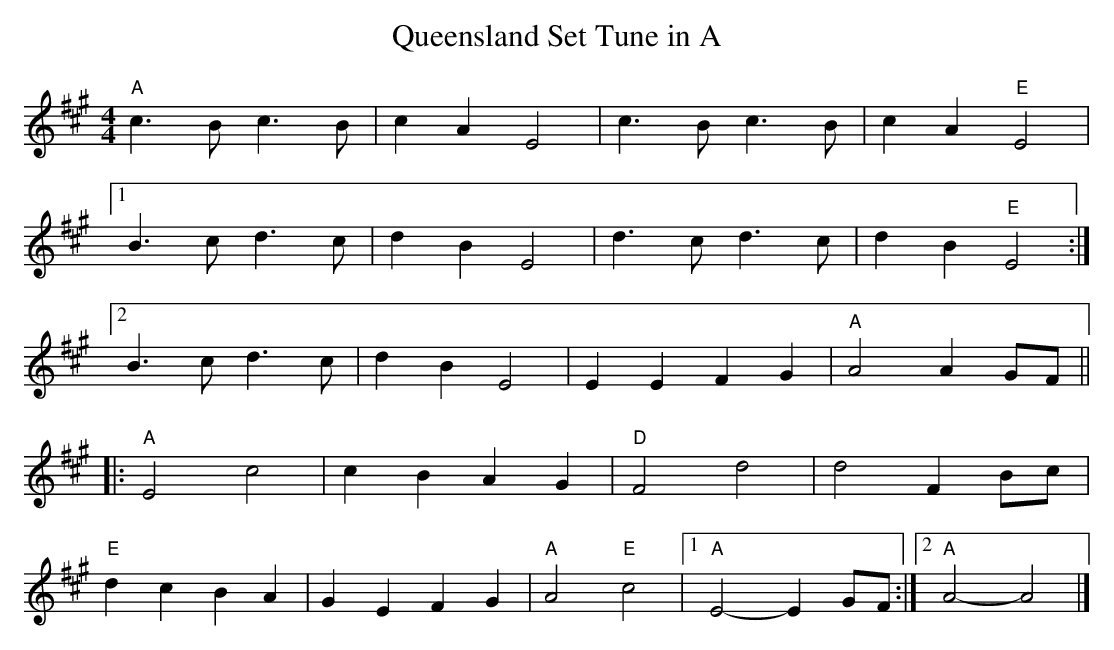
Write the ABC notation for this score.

X:1
T:Queensland Set Tune in A
K:A
L:1/8
M:4/4
"A"c3B c3B | c2A2  E4 | c3B  c3B | c2A2"E"  E4 |1
B3c d3c | d2B2 E4 | d3c d3c | d2B2   "E" E4 :|2
B3c d3c | d2B2 E4 |E2E2  F2G2 | "A"A4  A2GF ||
|:"A"E4 c4 | c2B2 A2G2 | "D"F4 d4 | d4 F2Bc |
"E"d2c2 B2A2 | G2E2 F2G2 | "A"A4 "E"c4 |1"A"E4-  E2GF :|2 "A"A4- A4 |]
